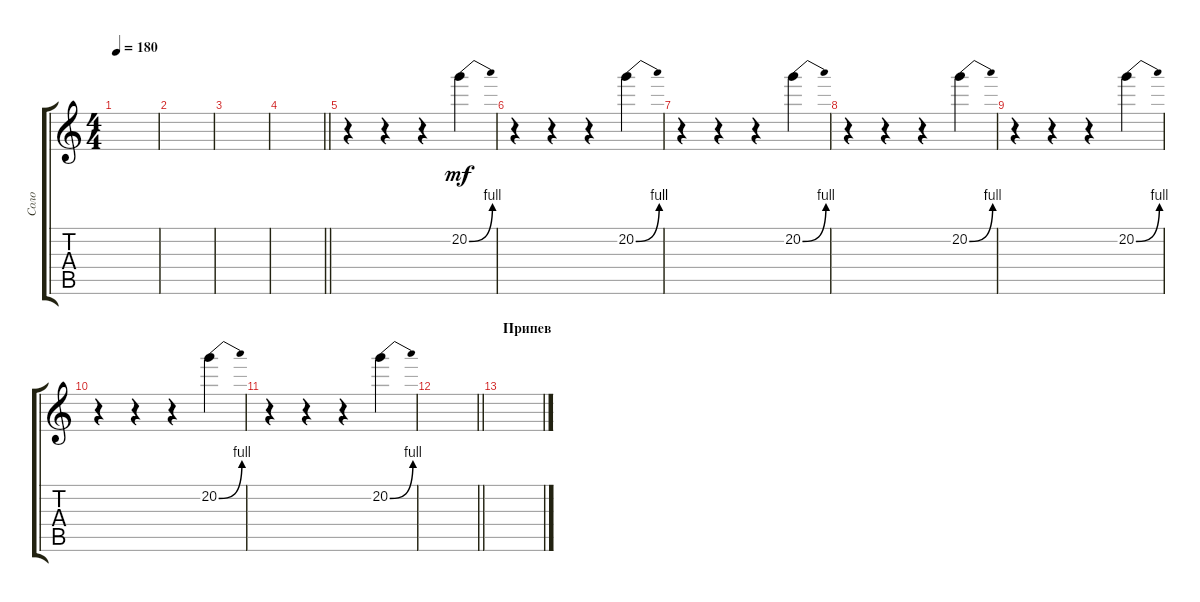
\track ("Соло" "Соло") {instrument electricguitarclean}
\staff {score tabs}
\tuning (E4 B3 G3 D3 A2 E2) {hide}
\ts (4 4)
\tempo 180
\clef g2
\ks c
|
|
|
\barLineRight lightlight
|
\section ("" " ")
r.4{instrument distortionguitar} r.4 r.4 20.2{be (bend 0 0 60 4)}.4{dy mf} |
r.4 r.4 r.4 20.2{be (bend 0 0 60 4)}.4 |
r.4 r.4 r.4 20.2{be (bend 0 0 60 4)}.4 |
r.4 r.4 r.4 20.2{be (bend 0 0 60 4)}.4 |
r.4 r.4 r.4 20.2{be (bend 0 0 60 4)}.4 |
r.4 r.4 r.4 20.2{be (bend 0 0 60 4)}.4 |
r.4 r.4 r.4 20.2{be (bend 0 0 60 4)}.4 |
\barLineRight lightlight
|
\section ("" "Припев")
